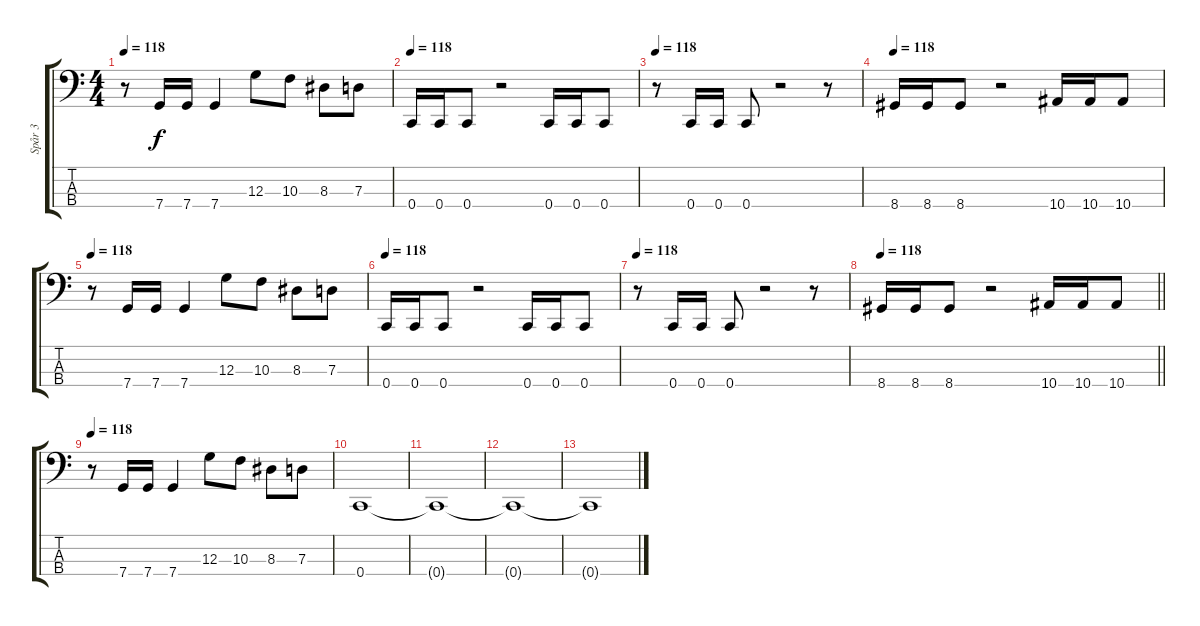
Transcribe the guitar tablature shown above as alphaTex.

\track ("Spår 3" "Spår 3") {instrument electricbassfinger}
\staff {score tabs}
\tuning (F2 C2 G1 C1) {hide}
\ts (4 4)
\tempo 118
\clef f4
\ks c
r.8{dy f} 7.4.16 7.4.16 7.4.4 12.3.8 10.3.8 8.3.8 7.3.8 |
\tempo 118
0.4.16 0.4.16 0.4.8 r.2 0.4.16 0.4.16 0.4.8 |
\tempo 118
r.8 0.4.16 0.4.16 0.4.8 r.2 r.8 |
\tempo 118
8.4.16 8.4.16 8.4.8 r.2 10.4.16 10.4.16 10.4.8 |
\tempo 118
r.8 7.4.16 7.4.16 7.4.4 12.3.8 10.3.8 8.3.8 7.3.8 |
\tempo 118
0.4.16 0.4.16 0.4.8 r.2 0.4.16 0.4.16 0.4.8 |
\tempo 118
r.8 0.4.16 0.4.16 0.4.8 r.2 r.8 |
\tempo 118
\barLineRight lightlight
8.4.16 8.4.16 8.4.8 r.2 10.4.16 10.4.16 10.4.8 |
\tempo 118
r.8 7.4.16 7.4.16 7.4.4 12.3.8 10.3.8 8.3.8 7.3.8 |
0.4.1 |
0.4{t}.1 |
0.4{t}.1 |
0.4{t}.1
